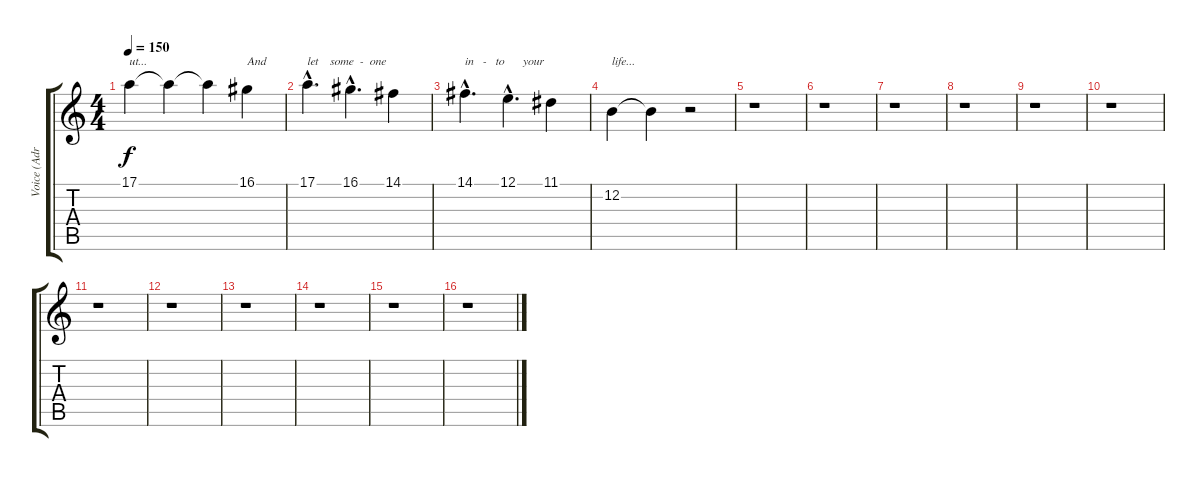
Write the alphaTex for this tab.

\track ("Voice (Adrian Smith)" "Voice (Adr") {instrument cello}
\staff {score tabs}
\tuning (E4 B3 G3 D3 A2 E2) {hide}
\ts (4 4)
\tempo 150
\clef g2
\ks c
17.1.4{txt "ut..." dy f} 17.1{t}.4 17.1{t}.4 16.1.4{txt "And"} |
17.1{hac}.4{d txt "let    some  -  one"} 16.1{hac}.4{d} 14.1.4 |
14.1{hac}.4{d txt "in   -   to      your"} 12.1{hac}.4{d} 11.1.4 |
12.2.4{txt "life..."} 12.2{t}.4 r.2 |
r.1 |
r.1 |
r.1 |
r.1 |
r.1 |
r.1 |
r.1 |
r.1 |
r.1 |
r.1 |
r.1 |
r.1
